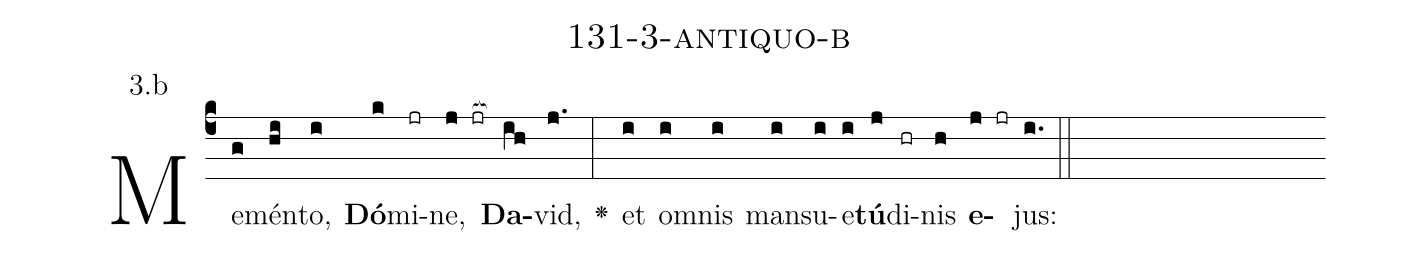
name: 131-3-antiquo-b;
annotation: 3.b;
%%
(c4)Me(g)mén(hi)to,(i) <b>Dó</b>(k)mi(jr)ne,(j jr[ocb:1{]) <b>Da</b>(ih[ocb:0}])vid,(j.) <v>\greheightstar</v>(:) et(i) om(i)nis(i) man(i)su(i)e(i)<b>tú</b>(j)di(hr)nis(h) <b>e</b>(j jr)jus:(i.) (::)


%E(i) u(i) o(j) u(h) a(j) e.(i.) (::)
